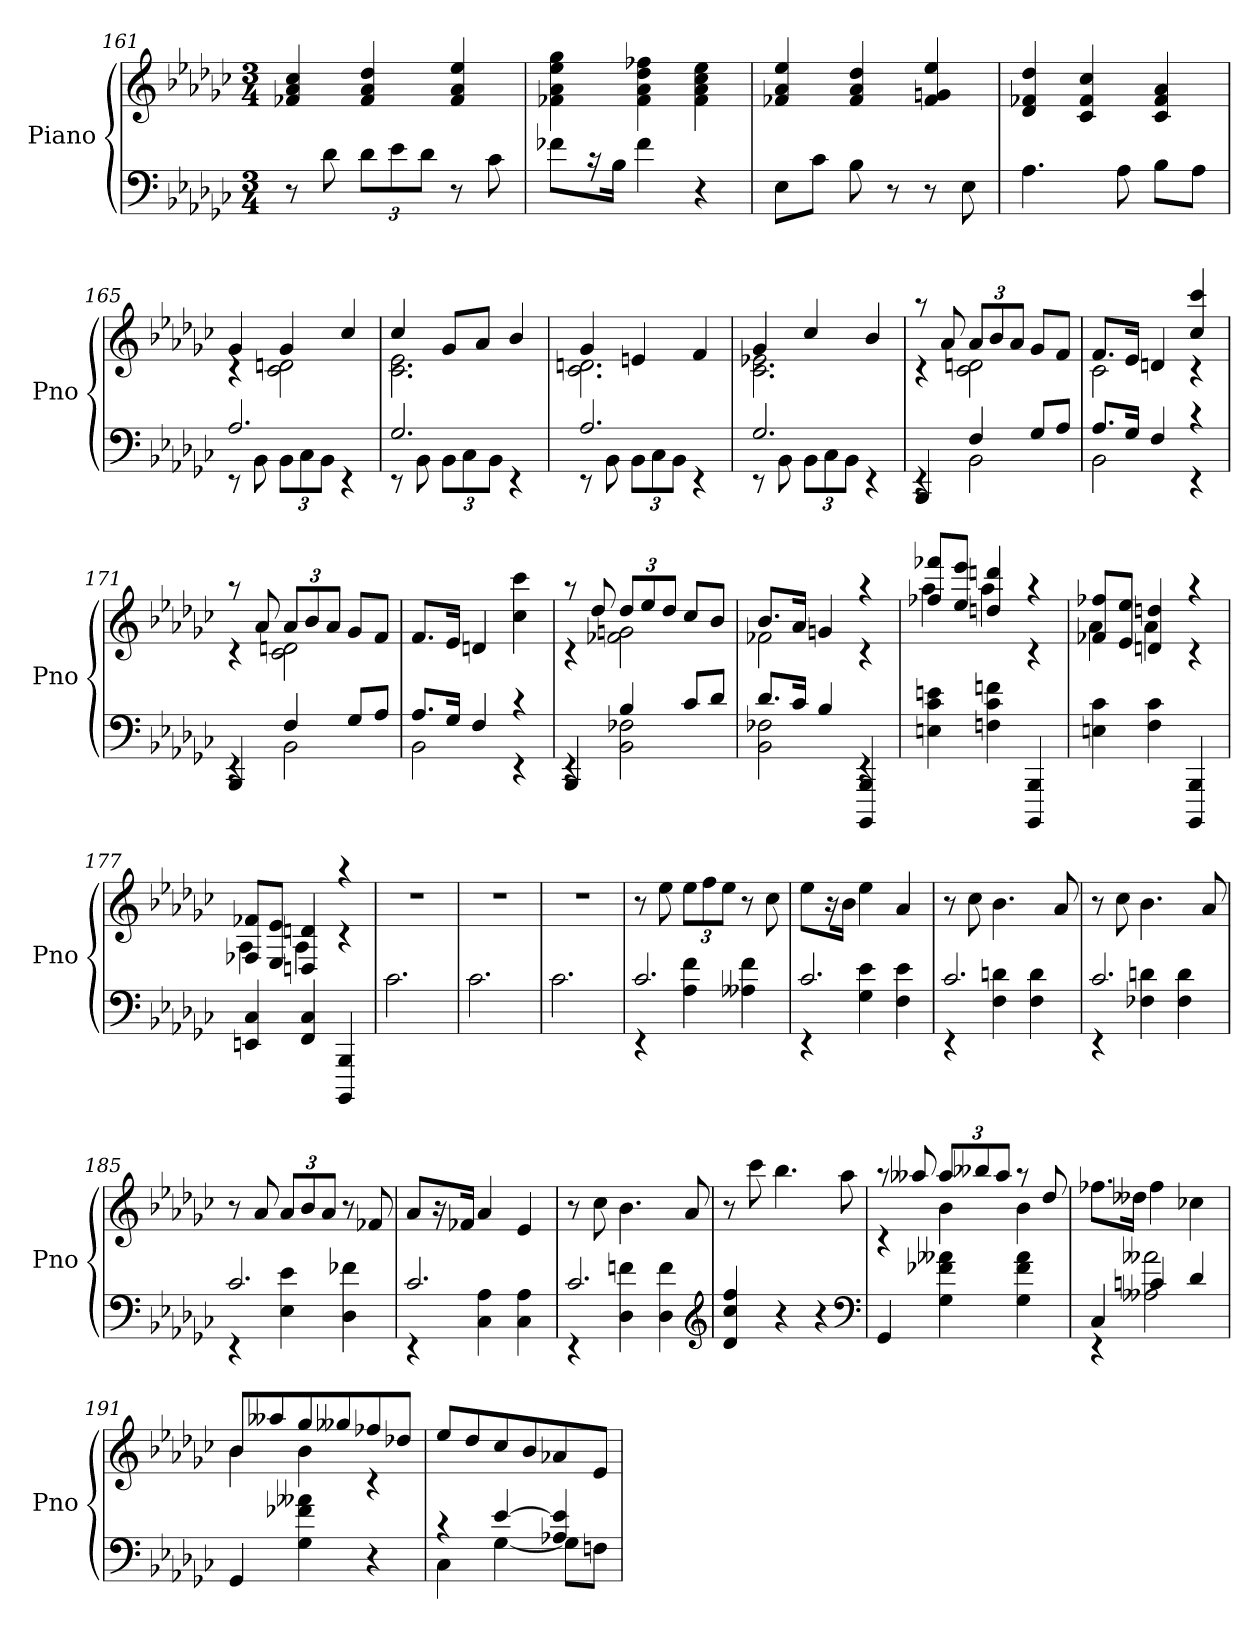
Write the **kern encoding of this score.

**kern	**kern
*part1	*part1
*staff2	*staff1
*I"Piano	*
*I'Pno	*
*clefF4	*clefG2
*k[b-e-a-d-g-c-]	*k[b-e-a-d-g-c-]
*M3/4	*M3/4
=161	=161
8r	4f-X 4a- 4cc-
8d-	.
12d-L	4f- 4a- 4dd-
12e-	.
12d-J	.
8r	4f- 4a- 4ee-
8c-	.
=162	=162
8f-XL	4f-X 4a- 4ee- 4gg-
16r	.
16B-Jk	.
4f-	4f- 4a- 4dd- 4ff-X
4r	4f- 4a- 4cc- 4ee-
=163	=163
8E-L	4f-X 4a- 4ee-
8c-J	.
8B-	4f- 4a- 4dd-
8r	.
8r	4f- 4gn 4ee-
8E-	.
=164	=164
4.A-	4d- 4f-X 4dd-
.	4c- 4f- 4cc-
8A-	.
8B-L	4c- 4f- 4a-
8A-J	.
=165	=165
*^	*^
2.A-	8rEE	4g-	4rc
.	8BB-	.	.
.	12BB-L	4g-	2c- 2dn
.	12C-	.	.
.	12BB-J	.	.
.	4rEE	4cc-	.
=166	=166	=166	=166
2.G-	8rEE	4cc-	2.c- 2.e-
.	8BB-	.	.
.	12BB-L	8g-L	.
.	12C-	.	.
.	.	8a-J	.
.	12BB-J	.	.
.	4rEE	4b-	.
=167	=167	=167	=167
2.A-	8rEE	4g-	2.c- 2.dn
.	8BB-	.	.
.	12BB-L	4en	.
.	12C-	.	.
.	12BB-J	.	.
.	4rEE	4f	.
=168	=168	=168	=168
2.G-	8rEE	4g-	2.c- 2.e-X
.	8BB-	.	.
.	12BB-L	4cc-	.
.	12C-	.	.
.	12BB-J	.	.
.	4rEE	4b-	.
=169	=169	=169	=169
4BBB-	4rEE	8raa	4rc
.	.	8a-	.
4F	2BB-	12a-L	2c- 2dn
.	.	12b-	.
.	.	12a-J	.
8G-L	.	8g-L	.
8A-J	.	8fJ	.
=170	=170	=170	=170
8.A-L	2BB-	8.fL	2c-
16G-Jk	.	16e-Jk	.
4F	.	4dn	.
4rc	4rEE	4cc- 4ccc-	4rc
=171	=171	=171	=171
4BBB-	4rEE	8raa	4rc
.	.	8a-	.
4F	2BB-	12a-L	2c- 2dn
.	.	12b-	.
.	.	12a-J	.
8G-L	.	8g-L	.
8A-J	.	8fJ	.
*	*	*v	*v
=172	=172	=172
8.A-L	2BB-	8.fL
16G-Jk	.	16e-Jk
4F	.	4dn
4rc	4rEE	4cc- 4ccc-
=173	=173	=173
*	*	*^
4BBB-	4rEE	8raa	4rc
.	.	8dd-	.
4B-	2BB- 2F-X	12dd-L	2f-X 2gn
.	.	12ee-	.
.	.	12dd-J	.
8c-L	.	8cc-L	.
8d-J	.	8b-J	.
=174	=174	=174	=174
8.d-L	2BB- 2F-X	8.b-L	2f-X
16c-Jk	.	16a-Jk	.
4B-	.	4gn	.
4BBBB- 4BBB-	4rEE	4raa	4rc
*v	*v	*	*
=175	=175	=175
4En 4c- 4en	8ff-X 8fff-XL	4aa-
.	8ee- 8eee-J	.
4Fn 4c- 4fn	4ddn 4dddn	4aa-
4BBBB- 4BBB-	4raa	4rc
=176	=176	=176
4En 4c-	8f-X 8ff-XL	4a-
.	8e- 8ee-J	.
4F 4c-	4dn 4ddn	4a-
4BBBB- 4BBB-	4raa	4rc
=177	=177	=177
4EEn 4C-	8F-X 8f-XL	4A-
.	8E- 8e-J	.
4FF 4C-	4Dn 4dn	4A-
4BBBB- 4BBB-	4raa	4rc
*	*v	*v
=178	=178
2.c-	2.r
=179	=179
2.c-	2.r
=180	=180
2.c-	2.r
=181	=181
*^	*
2.c-	4rEE	8r
.	.	8ee-
.	4A- 4f	12ee-L
.	.	12ff
.	.	12ee-J
.	4A--X 4f	8r
.	.	8cc-
=182	=182	=182
2.c-	4rEE	8ee-L
.	.	16r
.	.	16b-Jk
.	4G- 4e-	4ee-
.	4F 4e-	4a-
=183	=183	=183
2.c-	4rEE	8r
.	.	8cc-
.	4F 4dn	4.b-
.	4F 4d	.
.	.	8a-
=184	=184	=184
2.c-	4rEE	8r
.	.	8cc-
.	4F-X 4dn	4.b-
.	4F- 4d	.
.	.	8a-
=185	=185	=185
2.c-	4rEE	8r
.	.	8a-
.	4E- 4e-	12a-L
.	.	12b-
.	.	12a-J
.	4D- 4f-X	8r
.	.	8f-X
=186	=186	=186
2.c-	4rEE	8a-L
.	.	16r
.	.	16f-XJk
.	4C- 4A-	4a-
.	4C- 4A-	4e-
=187	=187	=187
2.c-	4rEE	8r
.	.	8cc-
.	4D- 4fn	4.b-
.	4D- 4f	.
.	.	8a-
*v	*v	*
*clefG2	*
=188	=188
4d- 4cc- 4ff	8r
.	8ccc-
4r	4.bb-
4r	.
.	8aa-
*clefF4	*
=189	=189
*	*^
4GG-	8raa	4rc
.	8aa--X	.
4G- 4f-X 4a--X	12aa--L	4b-
.	12bb--X	.
.	12aa--J	.
4G- 4f- 4a--	8raa	4b-
.	8dd-	.
*	*v	*v
=190	=190
*^	*
4C-	4rEE	8.ff-XL
.	.	16dd--XJk
4cn	2A--X 2a--X	4ff-
4d-	.	4cc-X
*v	*v	*
=191	=191
*	*^
4GG-	8b-L	4b-
.	8aa--X	.
4G- 4f-X 4a--X	8gg-	4b-
.	8gg--X	.
4r	8ff-X	4rc
.	8dd-XJ	.
*	*v	*v
=192	=192
*^	*
4rc	4C-	8ee-L
.	.	8dd-
[4e-	[4G-	8cc-
.	.	8b-
4A-X 4e-]	8G-L]	8a-X
.	8FnJ	8e-J
*v	*v	*
=	=
*-	*-
